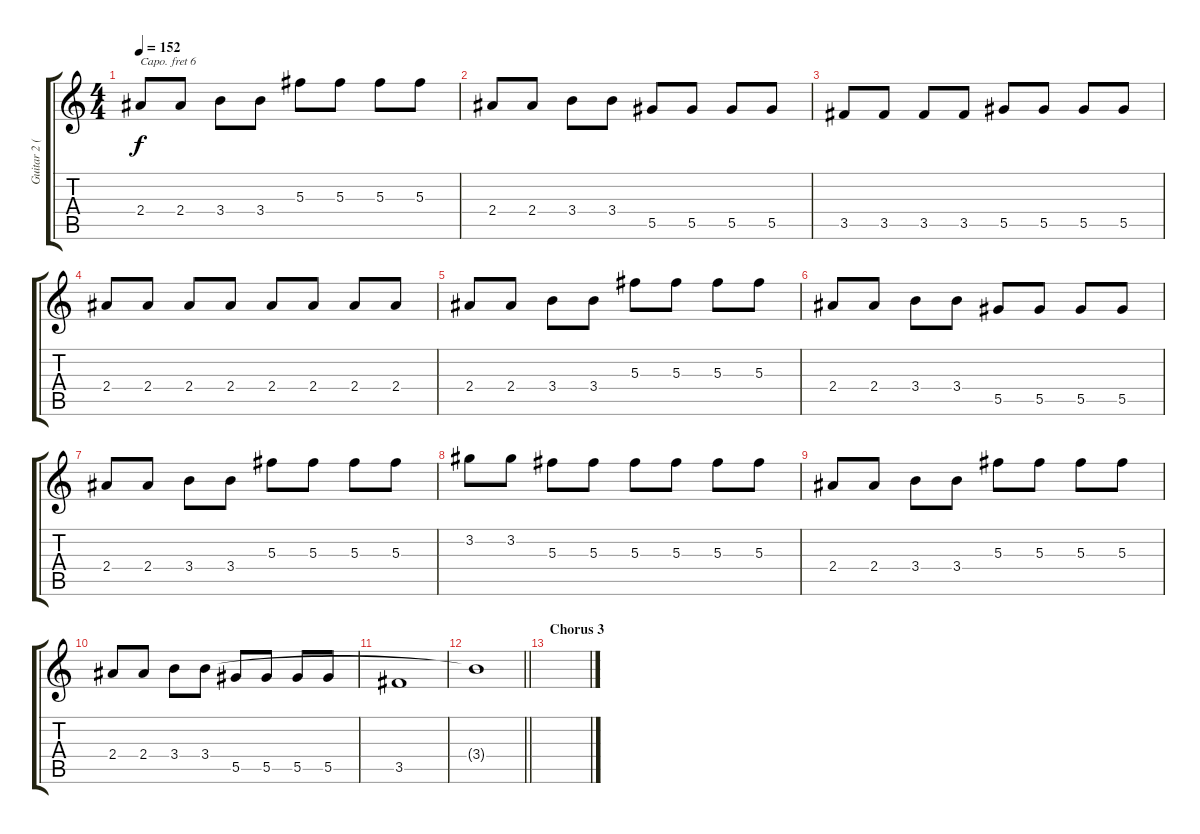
\track ("Guitar 2 (dist)" "Guitar 2 (") {instrument distortionguitar}
\staff {score tabs}
\capo 6
\tuning (E4 B3 G3 D3 A2 D2) {hide}
\ts (4 4)
\tempo 152
\clef g2
\ks c
2.4.8{dy f} 2.4.8 3.4.8 3.4.8 5.3.8 5.3.8 5.3.8 5.3.8 |
2.4.8 2.4.8 3.4.8 3.4.8 5.5.8 5.5.8 5.5.8 5.5.8 |
3.5.8 3.5.8 3.5.8 3.5.8 5.5.8 5.5.8 5.5.8 5.5.8 |
2.4.8 2.4.8 2.4.8 2.4.8 2.4.8 2.4.8 2.4.8 2.4.8 |
2.4.8 2.4.8 3.4.8 3.4.8 5.3.8 5.3.8 5.3.8 5.3.8 |
2.4.8 2.4.8 3.4.8 3.4.8 5.5.8 5.5.8 5.5.8 5.5.8 |
2.4.8 2.4.8 3.4.8 3.4.8 5.3.8 5.3.8 5.3.8 5.3.8 |
3.2.8 3.2.8 5.3.8 5.3.8 5.3.8 5.3.8 5.3.8 5.3.8 |
2.4.8 2.4.8 3.4.8 3.4.8 5.3.8 5.3.8 5.3.8 5.3.8 |
2.4.8 2.4.8 3.4.8 3.4.8 5.5.8 5.5.8 5.5.8 5.5.8 |
3.5.1 |
\barLineRight lightlight
3.4{t}.1 |
\section ("" "Chorus 3")
